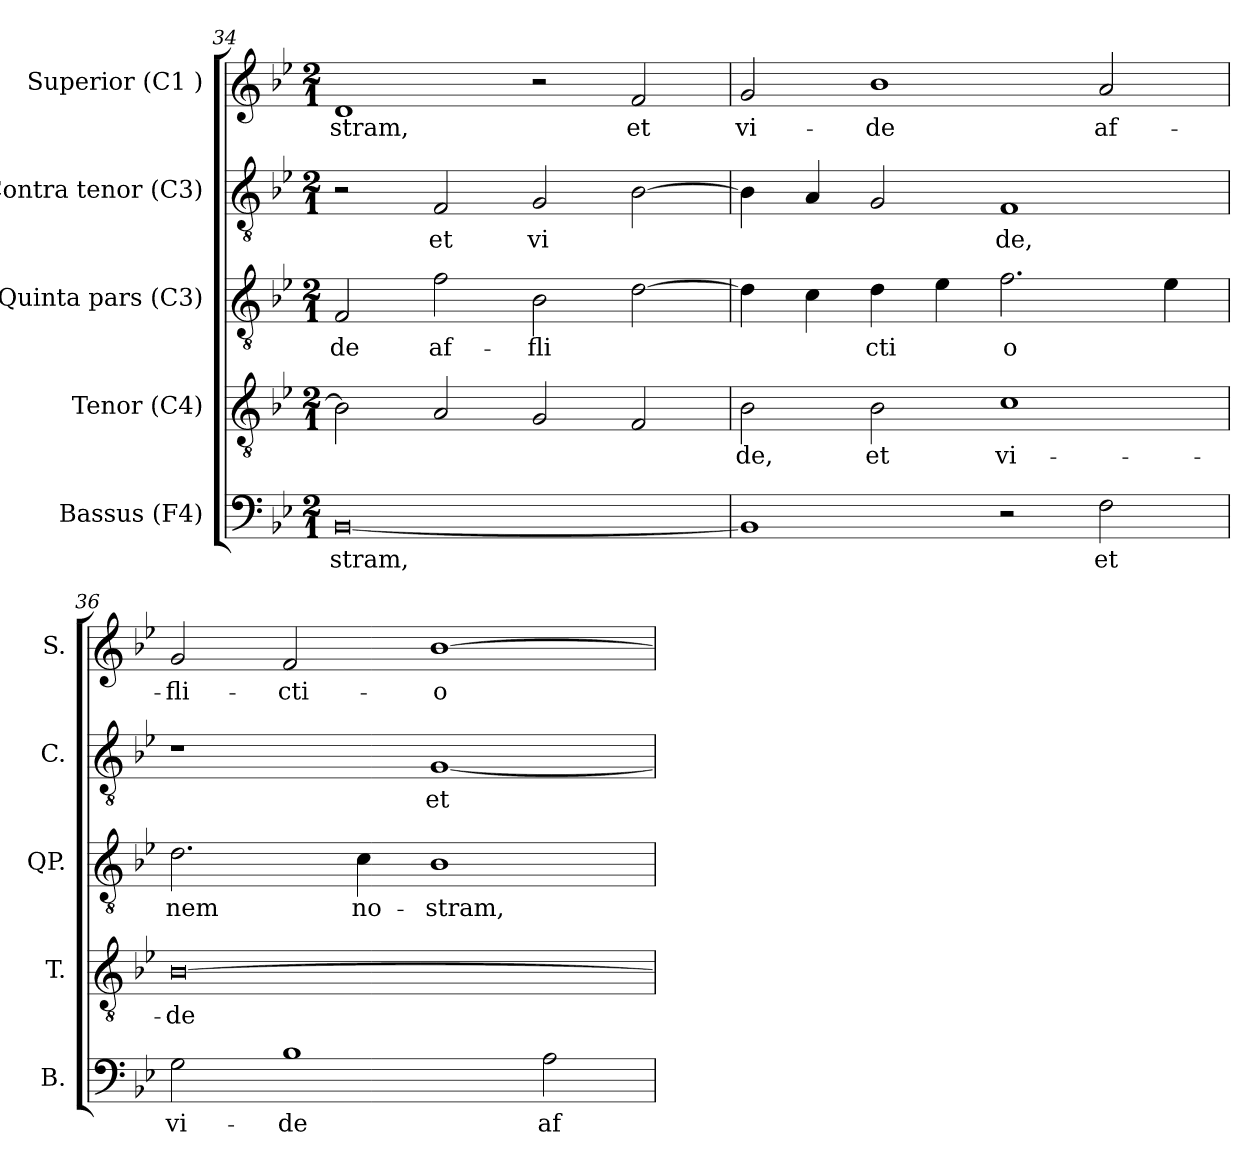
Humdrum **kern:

**kern	**text	**kern	**text	**kern	**text	**kern	**text	**kern	**text
*part5	*part5	*part4	*part4	*part3	*part3	*part2	*part2	*part1	*part1
*staff5	*staff5	*staff4	*staff4	*staff3	*staff3	*staff2	*staff2	*staff1	*staff1
*I"Bassus (F4)	*	*I"Tenor (C4)	*	*I"Quinta pars (C3)	*	*I"Contra tenor (C3)	*	*I"Superior (C1 )	*
*I'B.	*	*I'T.	*	*I'QP.	*	*I'C.	*	*I'S.	*
*clefF4	*	*clefGv2	*	*clefGv2	*	*clefGv2	*	*clefG2	*
*k[b-e-]	*	*k[b-e-]	*	*k[b-e-]	*	*k[b-e-]	*	*k[b-e-]	*
*B-:	*	*B-:	*	*B-:	*	*B-:	*	*B-:	*
*M2/1	*	*M2/1	*	*M2/1	*	*M2/1	*	*M2/1	*
=34	=34	=34	=34	=34	=34	=34	=34	=34	=34
!	!LO:LY:b:rj	!	!LO:LY:b:rj	!	!LO:LY:b:rj	!	!	!	!LO:LY:b:rj
[<0BB-	-stram,	2B-\]	--	2F/	-de	2r	.	1d	-stram,
!	!	!	!LO:LY:b:rj	!	!LO:LY:b:rj	!	!LO:LY:b:rj	!	!
.	.	2A/	--	2f\	af-	2F/	et	.	.
!	!	!	!LO:LY:b:rj	!	!LO:LY:b:rj	!	!LO:LY:b:rj	!	!
.	.	2G/	--	2B-\	-fli-	2G/	vi-	2r	.
!	!	!	!LO:LY:b:rj	!	!LO:LY:b:rj	!	!LO:LY:b:rj	!	!LO:LY:b:rj
.	.	2F/	--	[>2d\	--	[>2B-\	--	2f/	et
=35	=35	=35	=35	=35	=35	=35	=35	=35	=35
!	!LO:LY:b:rj	!	!LO:LY:b:rj	!	!LO:LY:b:rj	!	!LO:LY:b:rj	!	!LO:LY:b:rj
1BB-]	.	2B-\	-de,	4d\]	--	4B-\]	--	2g/	vi-
!	!	!	!	!	!LO:LY:b:rj	!	!LO:LY:b:rj	!	!
.	.	.	.	4c\	--	4A/	--	.	.
!	!	!	!LO:LY:b:rj	!	!LO:LY:b:rj	!	!LO:LY:b:rj	!	!LO:LY:b:rj
.	.	2B-\	et	4d\	-cti-	2G/	--	1b-	-de
!	!	!	!	!	!LO:LY:b:rj	!	!	!	!
.	.	.	.	4e-\	--	.	.	.	.
!	!	!	!LO:LY:b:rj	!	!LO:LY:b:rj	!	!LO:LY:b:rj	!	!
2r	.	1c	vi-	2.f\	-o-	1F	-de,	.	.
!	!LO:LY:b:rj	!	!	!	!	!	!	!	!LO:LY:b:rj
2F\	et	.	.	.	.	.	.	2a/	af-
!	!	!	!	!	!LO:LY:b:rj	!	!	!	!
.	.	.	.	4e-\	--	.	.	.	.
=36	=36	=36	=36	=36	=36	=36	=36	=36	=36
!	!LO:LY:b:rj	!	!LO:LY:b:rj	!	!LO:LY:b:rj	!	!	!	!LO:LY:b:rj
2G\	vi-	[<0B-	-de	2.d\	-nem	1r	.	2g/	-fli-
!	!LO:LY:b:rj	!	!	!	!	!	!	!	!LO:LY:b:rj
1B-	-de	.	.	.	.	.	.	2f/	-cti-
!	!	!	!	!	!LO:LY:b:rj	!	!	!	!
.	.	.	.	4c\	no-	.	.	.	.
!	!	!	!	!	!LO:LY:b:rj	!	!LO:LY:b:rj	!	!LO:LY:b:rj
.	.	.	.	1B-	-stram,	[<1G	et	[<1b-	-o-
!	!LO:LY:b:rj	!	!	!	!	!	!	!	!
2A\	af-	.	.	.	.	.	.	.	.
=	=	=	=	=	=	=	=	=	=
*-	*-	*-	*-	*-	*-	*-	*-	*-	*-
